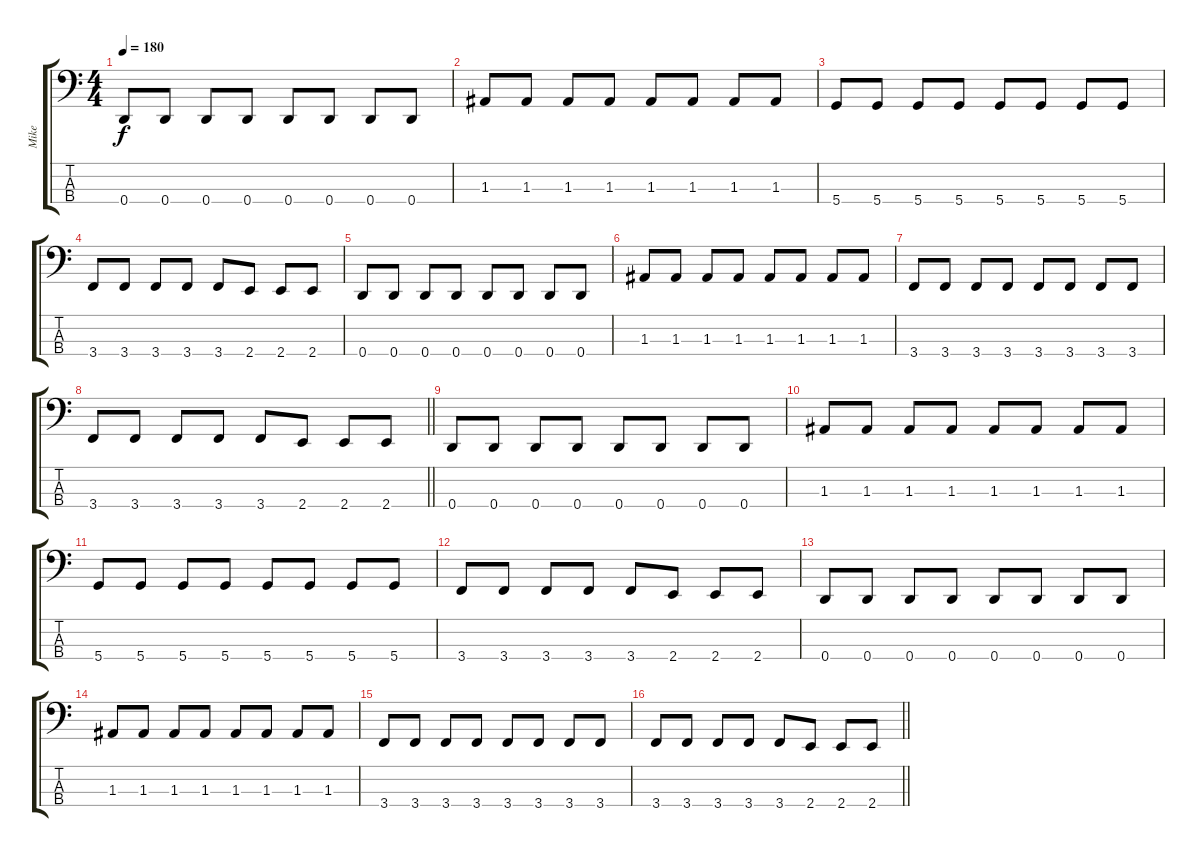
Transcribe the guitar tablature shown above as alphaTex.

\track ("Mike" "Mike") {instrument electricbasspick}
\staff {score tabs}
\tuning (G2 D2 A1 D1) {hide}
\ts (4 4)
\tempo 180
\clef f4
\ks c
0.4.8{dy f} 0.4.8 0.4.8 0.4.8 0.4.8 0.4.8 0.4.8 0.4.8 |
1.3.8 1.3.8 1.3.8 1.3.8 1.3.8 1.3.8 1.3.8 1.3.8 |
5.4.8 5.4.8 5.4.8 5.4.8 5.4.8 5.4.8 5.4.8 5.4.8 |
3.4.8 3.4.8 3.4.8 3.4.8 3.4.8 2.4.8 2.4.8 2.4.8 |
0.4.8 0.4.8 0.4.8 0.4.8 0.4.8 0.4.8 0.4.8 0.4.8 |
1.3.8 1.3.8 1.3.8 1.3.8 1.3.8 1.3.8 1.3.8 1.3.8 |
3.4.8 3.4.8 3.4.8 3.4.8 3.4.8 3.4.8 3.4.8 3.4.8 |
\barLineRight lightlight
3.4.8 3.4.8 3.4.8 3.4.8 3.4.8 2.4.8 2.4.8 2.4.8 |
0.4.8 0.4.8 0.4.8 0.4.8 0.4.8 0.4.8 0.4.8 0.4.8 |
1.3.8 1.3.8 1.3.8 1.3.8 1.3.8 1.3.8 1.3.8 1.3.8 |
5.4.8 5.4.8 5.4.8 5.4.8 5.4.8 5.4.8 5.4.8 5.4.8 |
3.4.8 3.4.8 3.4.8 3.4.8 3.4.8 2.4.8 2.4.8 2.4.8 |
0.4.8 0.4.8 0.4.8 0.4.8 0.4.8 0.4.8 0.4.8 0.4.8 |
1.3.8 1.3.8 1.3.8 1.3.8 1.3.8 1.3.8 1.3.8 1.3.8 |
3.4.8 3.4.8 3.4.8 3.4.8 3.4.8 3.4.8 3.4.8 3.4.8 |
\barLineRight lightlight
3.4.8 3.4.8 3.4.8 3.4.8 3.4.8 2.4.8 2.4.8 2.4.8
